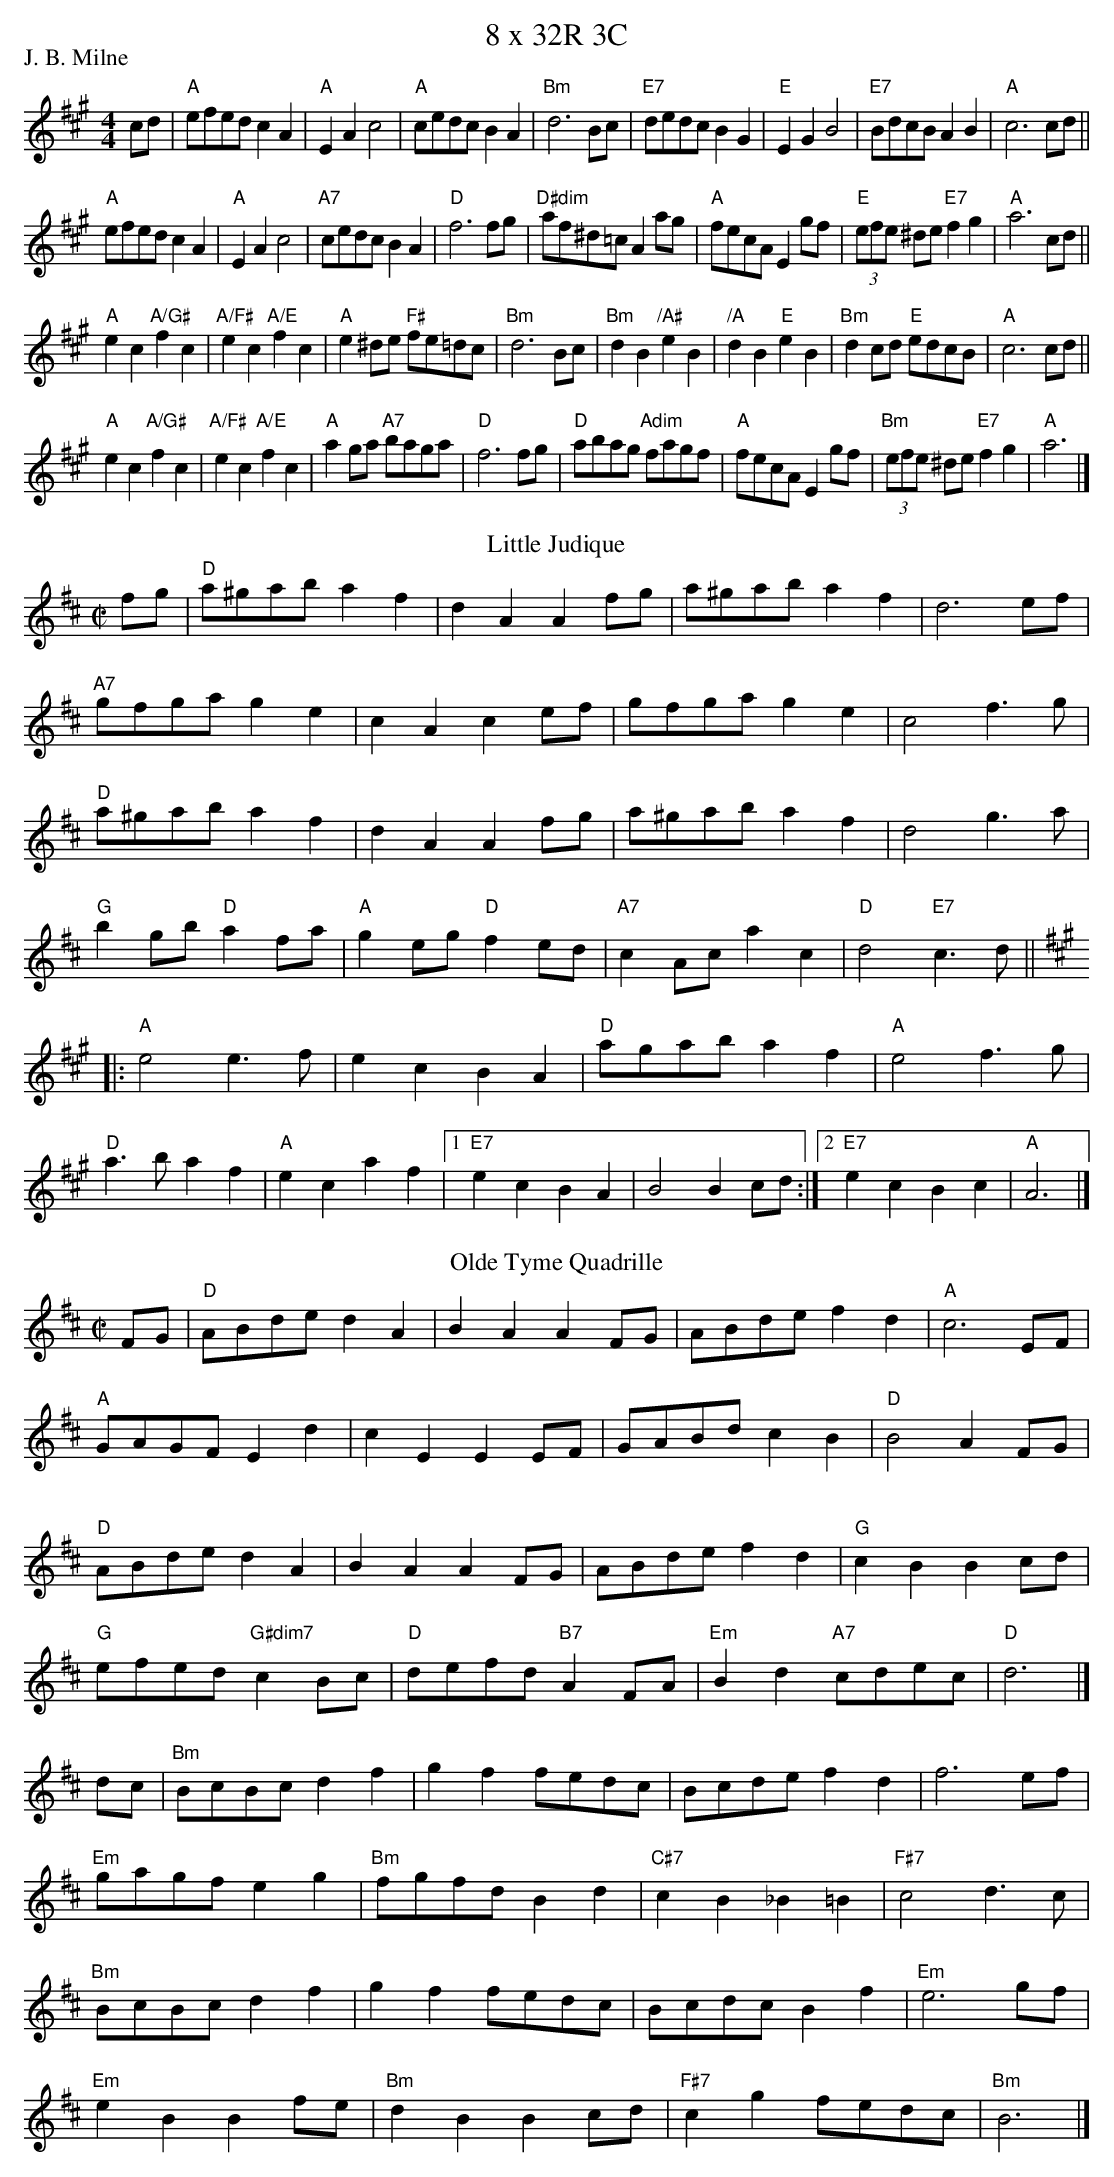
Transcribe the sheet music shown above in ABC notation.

X:1
T: 8 x 32R 3C
P: J. B. Milne
M: 4/4
L: 1/8
K: A
cd|"A"efed c2 A2 |"A"E2 A2 c4|"A"cedc B2 A2|"Bm"d6 Bc|"E7"dedc B2 G2|"E"E2 G2 B4|"E7"BdcB A2 B2 |"A"c6 cd||
"A"efed c2 A2 |"A"E2 A2 c4|"A7"cedc B2 A2|"D"f6 fg|"D#dim"af^d=c A2 ag|"A"fecA E2 gf|"E"(3efe ^de "E7"f2 g2|"A"a6 cd||
"A"e2 c2 "A/G#"f2 c2|"A/F#"e2 c2 "A/E"f2 c2|"A"e2 ^de "F#" fe=dc|"Bm"d6 Bc|"Bm"d2 B2 "/A#"e2 B2|"/A"d2 B2 "E"e2 B2|"Bm"d2 cd "E"edcB|"A"c6 cd||
"A"e2 c2 "A/G#"f2 c2|"A/F#"e2 c2 "A/E"f2 c2|"A"a2 ga "A7"baga|"D"f6 fg|"D"abag "Adim"fagf|"A"fecA E2 gf|"Bm"(3 efe ^de "E7"f2 g2 | "A"a6 |]
T:Little Judique
M:C|
L:1/8
K:D
fg | "D"a^gab a2f2 | d2A2 A2fg | a^gab a2f2 | d6 ef |
"A7"gfga g2e2 | c2A2 c2ef | gfga g2e2 | c4 f3g |
"D"a^gab a2f2 | d2A2 A2fg | a^gab a2f2 | d4 g3a |
"G"b2gb "D"a2fa | "A"g2eg  "D"f2ed | "A7"c2Ac  a2c2 | "D"d4 "E7"c3d ||
K:A
|:"A"e4 e3f | e2c2 B2A2 | "D"agab a2f2 | "A"e4 f3g |
"D"a3b a2f2 | "A"e2c2 a2 f2 | [1 "E7"e2c2 B2A2 | B4 B2cd :| [2 "E7"e2c2 B2c2 | "A"A6 |]
T: Olde Tyme Quadrille
C: R-57
C: Bob McQuillen June 1975
M: C|
K: D
FG| "D"ABde d2A2| B2A2 A2FG| ABde f2d2| "A"c6 EF|
    "A"GAGF E2d2| c2E2 E2EF| GABd c2B2| "D"B4 A2FG|
    "D"ABde d2A2| B2A2 A2FG| ABde f2d2| "G"c2B2 B2cd|
    "G"efed "G#dim7"c2Bc| "D"defd "B7"A2FA| "Em"B2d2 "A7"cdec| "D"d6 |]
\
dc| "Bm"BcBc d2f2| g2f2 fedc| Bcde f2d2| f6ef|
    "Em"gagf e2g2| "Bm"fgfd B2d2| "C#7"c2B2 _B2=B2| "F#7"c4 d3c|
    "Bm"BcBc d2f2| g2f2 fedc| Bcdc B2f2| "Em"e6gf|
    "Em"e2B2 B2fe| "Bm"d2B2 B2cd| "F#7"c2g2 fedc| "Bm"B6|]
